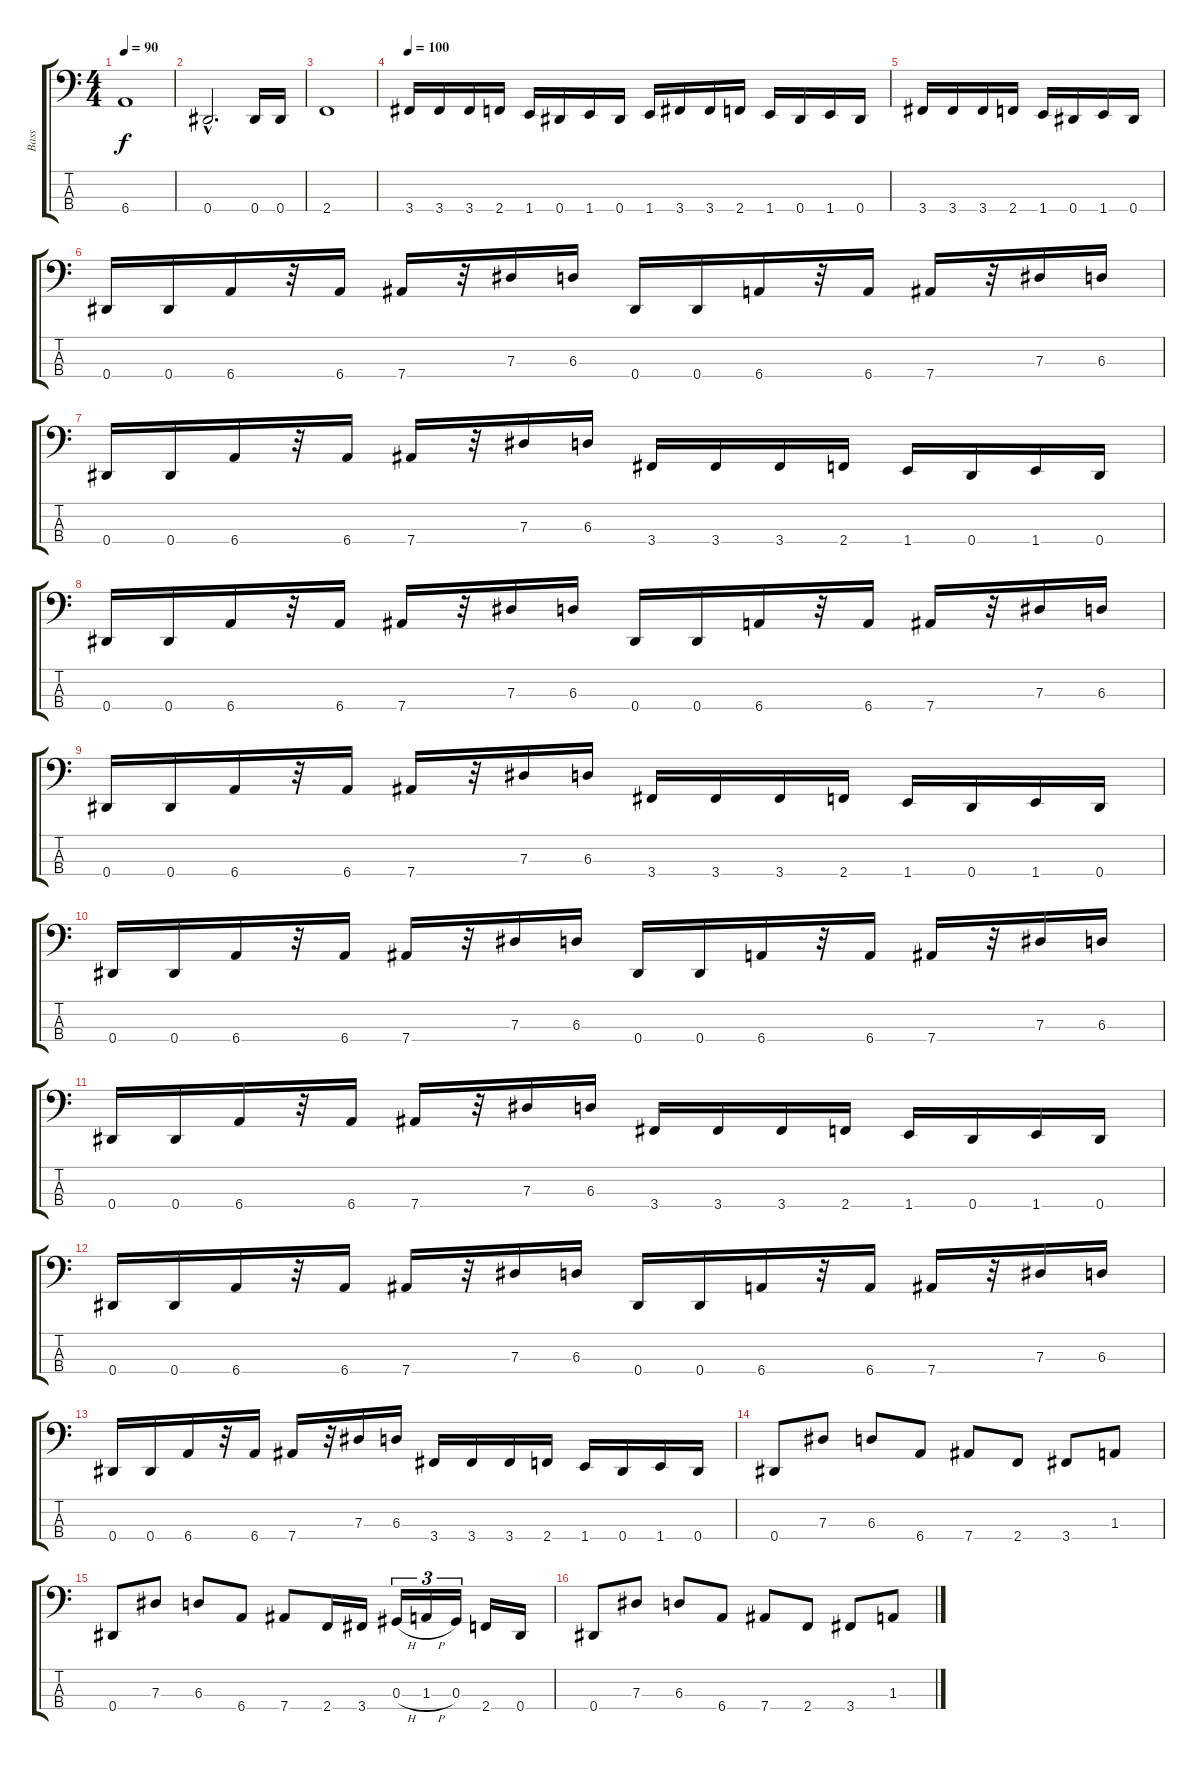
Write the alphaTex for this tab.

\track ("Bass" "Bass") {instrument electricbasspick}
\staff {score tabs}
\tuning (Gb2 Db2 Ab1 Eb1) {hide}
\ts (4 4)
\tempo 90
\clef f4
\ks c
6.4.1{dy f} |
0.4{hac}.2{d} 0.4.16 0.4.16 |
2.4.1 |
\tempo 100
3.4.16 3.4.16 3.4.16 2.4.16 1.4.16 0.4.16 1.4.16 0.4.16 1.4.16 3.4.16 3.4.16 2.4.16 1.4.16 0.4.16 1.4.16 0.4.16 |
3.4.16 3.4.16 3.4.16 2.4.16 1.4.16 0.4.16 1.4.16 0.4.16 |
0.4.16 0.4.16 6.4.16 r.32 6.4.16 7.4.16 r.32 7.3.16 6.3.16 0.4.16 0.4.16 6.4.16 r.32 6.4.16 7.4.16 r.32 7.3.16 6.3.16 |
0.4.16 0.4.16 6.4.16 r.32 6.4.16 7.4.16 r.32 7.3.16 6.3.16 3.4.16 3.4.16 3.4.16 2.4.16 1.4.16 0.4.16 1.4.16 0.4.16 |
0.4.16 0.4.16 6.4.16 r.32 6.4.16 7.4.16 r.32 7.3.16 6.3.16 0.4.16 0.4.16 6.4.16 r.32 6.4.16 7.4.16 r.32 7.3.16 6.3.16 |
0.4.16 0.4.16 6.4.16 r.32 6.4.16 7.4.16 r.32 7.3.16 6.3.16 3.4.16 3.4.16 3.4.16 2.4.16 1.4.16 0.4.16 1.4.16 0.4.16 |
0.4.16 0.4.16 6.4.16 r.32 6.4.16 7.4.16 r.32 7.3.16 6.3.16 0.4.16 0.4.16 6.4.16 r.32 6.4.16 7.4.16 r.32 7.3.16 6.3.16 |
0.4.16 0.4.16 6.4.16 r.32 6.4.16 7.4.16 r.32 7.3.16 6.3.16 3.4.16 3.4.16 3.4.16 2.4.16 1.4.16 0.4.16 1.4.16 0.4.16 |
0.4.16 0.4.16 6.4.16 r.32 6.4.16 7.4.16 r.32 7.3.16 6.3.16 0.4.16 0.4.16 6.4.16 r.32 6.4.16 7.4.16 r.32 7.3.16 6.3.16 |
0.4.16 0.4.16 6.4.16 r.32 6.4.16 7.4.16 r.32 7.3.16 6.3.16 3.4.16 3.4.16 3.4.16 2.4.16 1.4.16 0.4.16 1.4.16 0.4.16 |
0.4.8 7.3.8 6.3.8 6.4.8 7.4.8 2.4.8 3.4.8 1.3.8 |
0.4.8 7.3.8 6.3.8 6.4.8 7.4.8 2.4.16 3.4.16 0.3{h}.16{tu (3 2)} 1.3{h}.16{tu (3 2)} 0.3.16{tu (3 2)} 2.4.16 0.4.16 |
0.4.8 7.3.8 6.3.8 6.4.8 7.4.8 2.4.8 3.4.8 1.3.8
